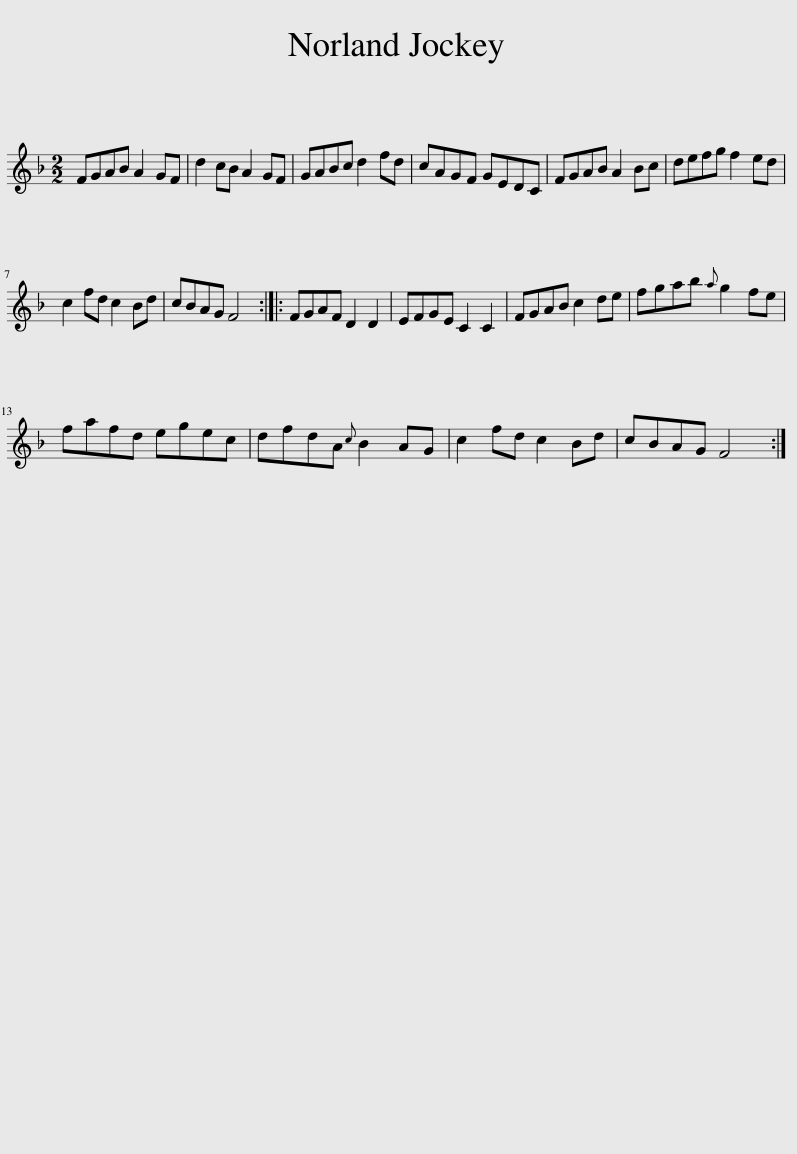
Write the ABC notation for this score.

X:1
L:1/8
M:2/2
I:linebreak $
K:F
V:1 treble
V:1
 FGAB A2 GF | d2 cB A2 GF | GABc d2 fd | cAGF GEDC | FGAB A2 Bc | %5
 defg f2 ed |$ c2 fd c2 Bd | cBAG F4 :: FGAF D2 D2 | EFGE C2 C2 | %10
 FGAB c2 de | fgab{a} g2 fe |$ fafd egec | dfdA{c} B2 AG | c2 fd c2 Bd | %15
 cBAG F4 :| %16
